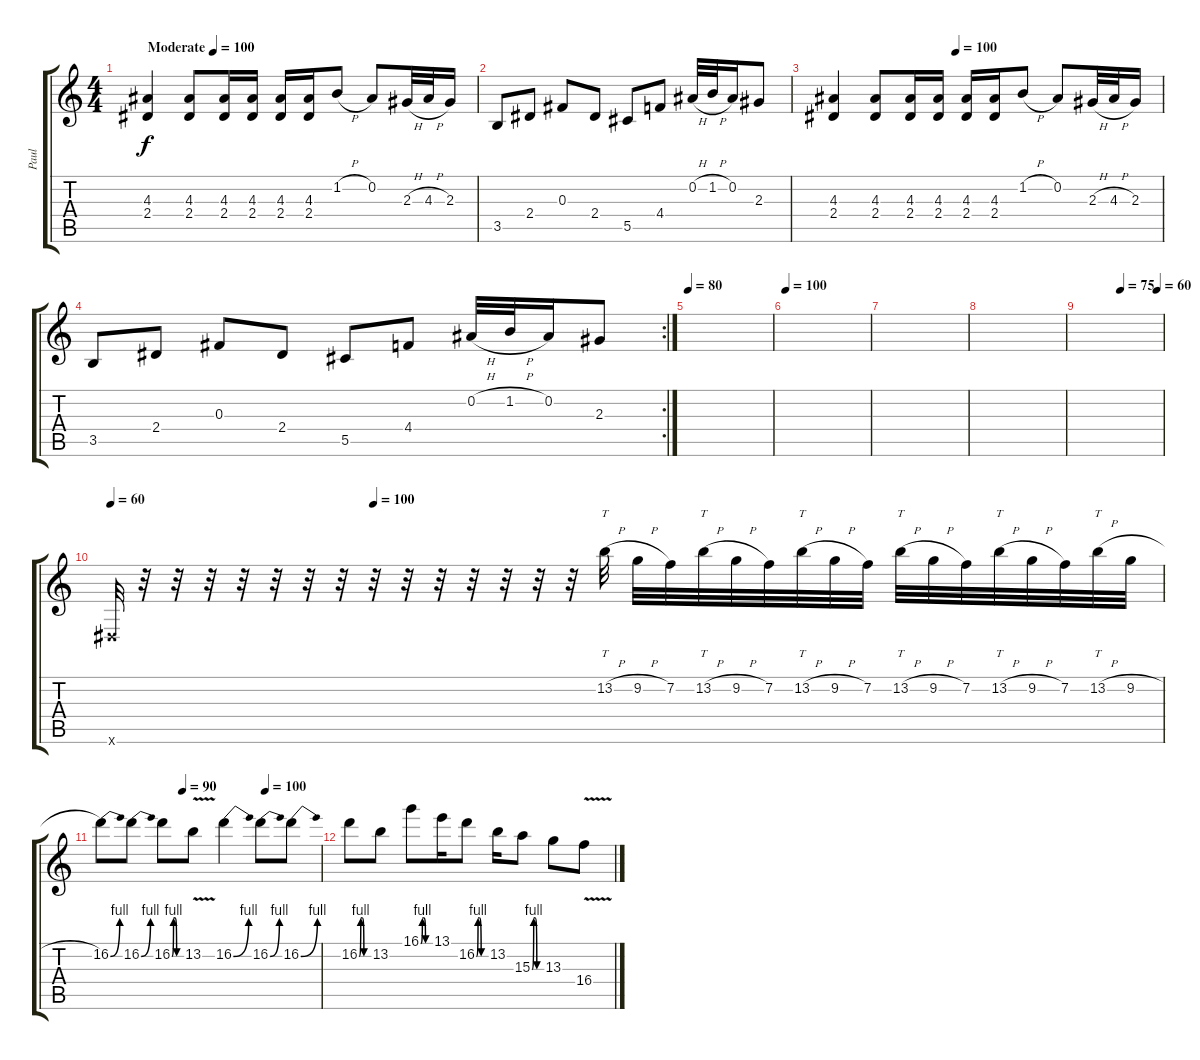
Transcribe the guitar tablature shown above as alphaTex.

\track ("Paul" "Paul") {instrument distortionguitar}
\staff {score tabs}
\tuning (Eb4 Bb3 Gb3 Db3 Ab2 Eb2) {hide}
\ts (4 4)
\tempo (100 "Moderate")
\clef g2
\ks c
(4.3 2.4).4{dy f instrument distortionguitar} (4.3 2.4).8 (4.3 2.4).16 (4.3 2.4).16 (4.3 2.4).16 (4.3 2.4).16 1.2{h}.8 0.2.8 2.3{h}.32 4.3{h}.32 2.3.16 |
3.5.8 2.4.8 0.3.8 2.4.8 5.5.8 4.4.8 0.2{h}.32 1.2{h}.32 0.2.16 2.3.8 |
\tempo (100 0.375)
(4.3 2.4).4 (4.3 2.4).8 (4.3 2.4).16 (4.3 2.4).16 (4.3 2.4).16 (4.3 2.4).16 1.2{h}.8 0.2.8 2.3{h}.32 4.3{h}.32 2.3.16 |
\rc 2
3.5.8 2.4.8 0.3.8 2.4.8 5.5.8 4.4.8 0.2{h}.32 1.2{h}.32 0.2.16 2.3.8 |
\tempo 80
|
\tempo 100
|
|
|
\tempo (75 0.5)
\tempo (60 0.9375)
|
\tempo 60
\tempo (100 0.25)
0.6{x}.32{volume 8} r.32 r.32 r.32 r.32 r.32 r.32 r.32 r.32 r.32 r.32 r.32 r.32 r.32 r.32 13.2{h}.32{tt} 9.2{h}.32 7.2.32 13.2{h}.32{tt} 9.2{h}.32 7.2.32 13.2{h}.32{tt} 9.2{h}.32 7.2.32 13.2{h}.32{tt} 9.2{h}.32 7.2.32 13.2{h}.32{tt} 9.2{h}.32 7.2.32 13.2{h}.32{tt} 9.2{h}.32 |
\tempo (90 0.375)
\tempo (100 0.75)
16.2{be (bend 0 0 60 4)}.8 16.2{be (bend 0 0 60 4)}.8 16.2{be (custom 0 0 10 4 20 4 30 0 60 0)}.8 13.2{v}.8 16.2{be (bend 0 0 60 4)}.4 16.2{be (bend 0 0 60 4)}.8 16.2{be (bend 0 0 60 4)}.8 |
16.2{be (custom 0 0 10 4 20 4 30 0 60 0)}.8 13.2.8 16.1{be (custom 0 0 10 4 20 4 30 0 60 0)}.8 13.1.16 16.2{be (custom 0 0 10 4 20 4 30 0 60 0)}.8 13.2.16 15.3{be (custom 0 0 10 4 20 4 30 0 60 0)}.8 13.3.8 16.4{v}.8
